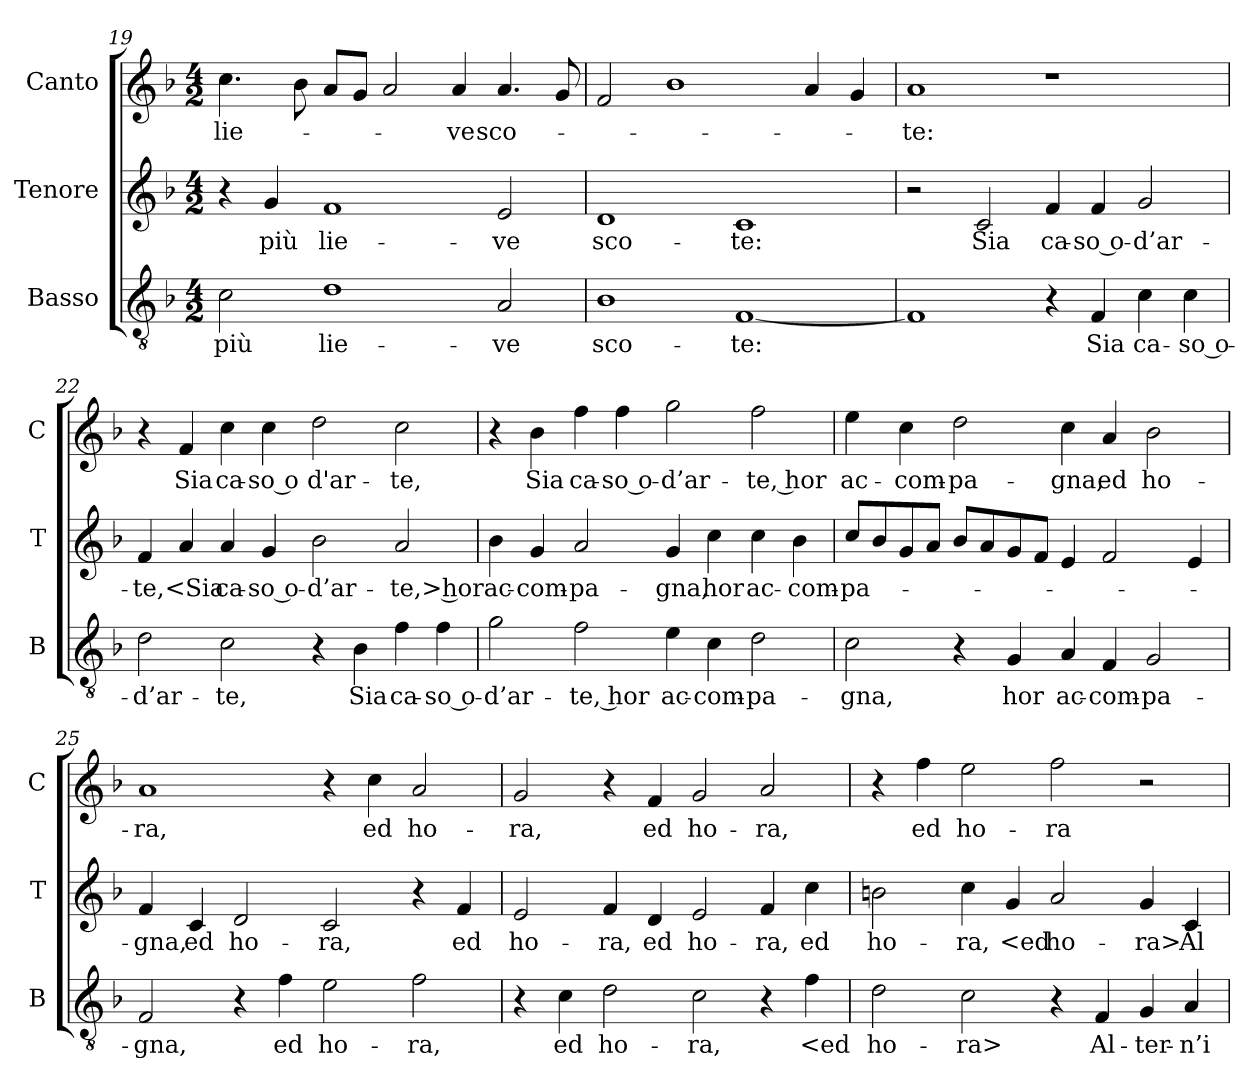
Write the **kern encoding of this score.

**kern	**text	**kern	**text	**kern	**text
*part3	*part3	*part2	*part2	*part1	*part1
*staff3	*staff3	*staff2	*staff2	*staff1	*staff1
*I"Basso	*	*I"Tenore	*	*I"Canto	*
*I'B	*	*I'T	*	*I'C	*
*clefGv2	*	*clefG2	*	*clefG2	*
*k[b-]	*	*k[b-]	*	*k[b-]	*
*F:	*	*F:	*	*F:	*
*M4/2	*	*M4/2	*	*M4/2	*
=19	=19	=19	=19	=19	=19
2c	più	4r	.	4.cc	lie-
.	.	4g	più	.	.
.	.	.	.	8b-	.
1d	lie-	1f	lie-	8aL	.
.	.	.	.	8gJ	.
.	.	.	.	2a	.
.	.	.	.	4a	-ve
2A	-ve	2e	-ve	4.a	sco-
.	.	.	.	8g	.
=20	=20	=20	=20	=20	=20
1B-	sco-	1d	sco-	2f	.
.	.	.	.	1b-	.
[1F	-te:	1c	-te:	.	.
.	.	.	.	4a	.
.	.	.	.	4g	.
=21	=21	=21	=21	=21	=21
1F]	.	2r	.	1a	-te:
.	.	2c	Sia	.	.
4r	.	4f	ca-	1r	.
4F	Sia	4f	-so o-	.	.
4c	ca-	2g	-d’ar-	.	.
4c	-so o-	.	.	.	.
=22	=22	=22	=22	=22	=22
2d	-d’ar-	4f	-te,	4r	.
.	.	4a	<Sia	4f	Sia
2c	-te,	4a	ca-	4cc	ca-
.	.	4g	-so o-	4cc	-so o
4r	.	2b-	-d’ar-	2dd	d'ar-
4B-	Sia	.	.	.	.
4f	ca-	2a	-te,> hor	2cc	-te,
4f	-so o-	.	.	.	.
=23	=23	=23	=23	=23	=23
2g	-d’ar-	4b-	ac-	4r	.
.	.	4g	-com-	4b-	Sia
2f	-te, hor	2a	-pa-	4ff	ca-
.	.	.	.	4ff	-so o-
4e	ac-	4g	-gna,	2gg	-d’ar-
4c	-com-	4cc	hor	.	.
2d	-pa-	4cc	ac-	2ff	-te, hor
.	.	4b-	-com-	.	.
=24	=24	=24	=24	=24	=24
2c	-gna,	8ccL	-pa-	4ee	ac-
.	.	8b-	.	.	.
.	.	8g	.	4cc	-com-
.	.	8aJ	.	.	.
4r	.	8b-L	.	2dd	-pa-
.	.	8a	.	.	.
4G	hor	8g	.	.	.
.	.	8fJ	.	.	.
4A	ac-	4e	.	4cc	-gna,
4F	-com-	2f	.	4a	ed
2G	-pa-	.	.	2b-	ho-
.	.	4e	.	.	.
=25	=25	=25	=25	=25	=25
2F	-gna,	4f	-gna,	1a	-ra,
.	.	4c	ed	.	.
4r	.	2d	ho-	.	.
4f	ed	.	.	.	.
2e	ho-	2c	-ra,	4r	.
.	.	.	.	4cc	ed
2f	-ra,	4r	.	2a	ho-
.	.	4f	ed	.	.
=26	=26	=26	=26	=26	=26
4r	.	2e	ho-	2g	-ra,
4c	ed	.	.	.	.
2d	ho-	4f	-ra,	4r	.
.	.	4d	ed	4f	ed
2c	-ra,	2e	ho-	2g	ho-
4r	.	4f	-ra,	2a	-ra,
4f	<ed	4cc	ed	.	.
=27	=27	=27	=27	=27	=27
2d	ho-	2bn	ho-	4r	.
.	.	.	.	4ff	ed
2c	-ra>	4cc	-ra,	2ee	ho-
.	.	4g	<ed	.	.
4r	.	2a	ho-	2ff	-ra
4F	Al-	.	.	.	.
4G	-ter-	4g	-ra>	2r	.
4A	-n’i	4c	Al-	.	.
=	=	=	=	=	=
*-	*-	*-	*-	*-	*-
